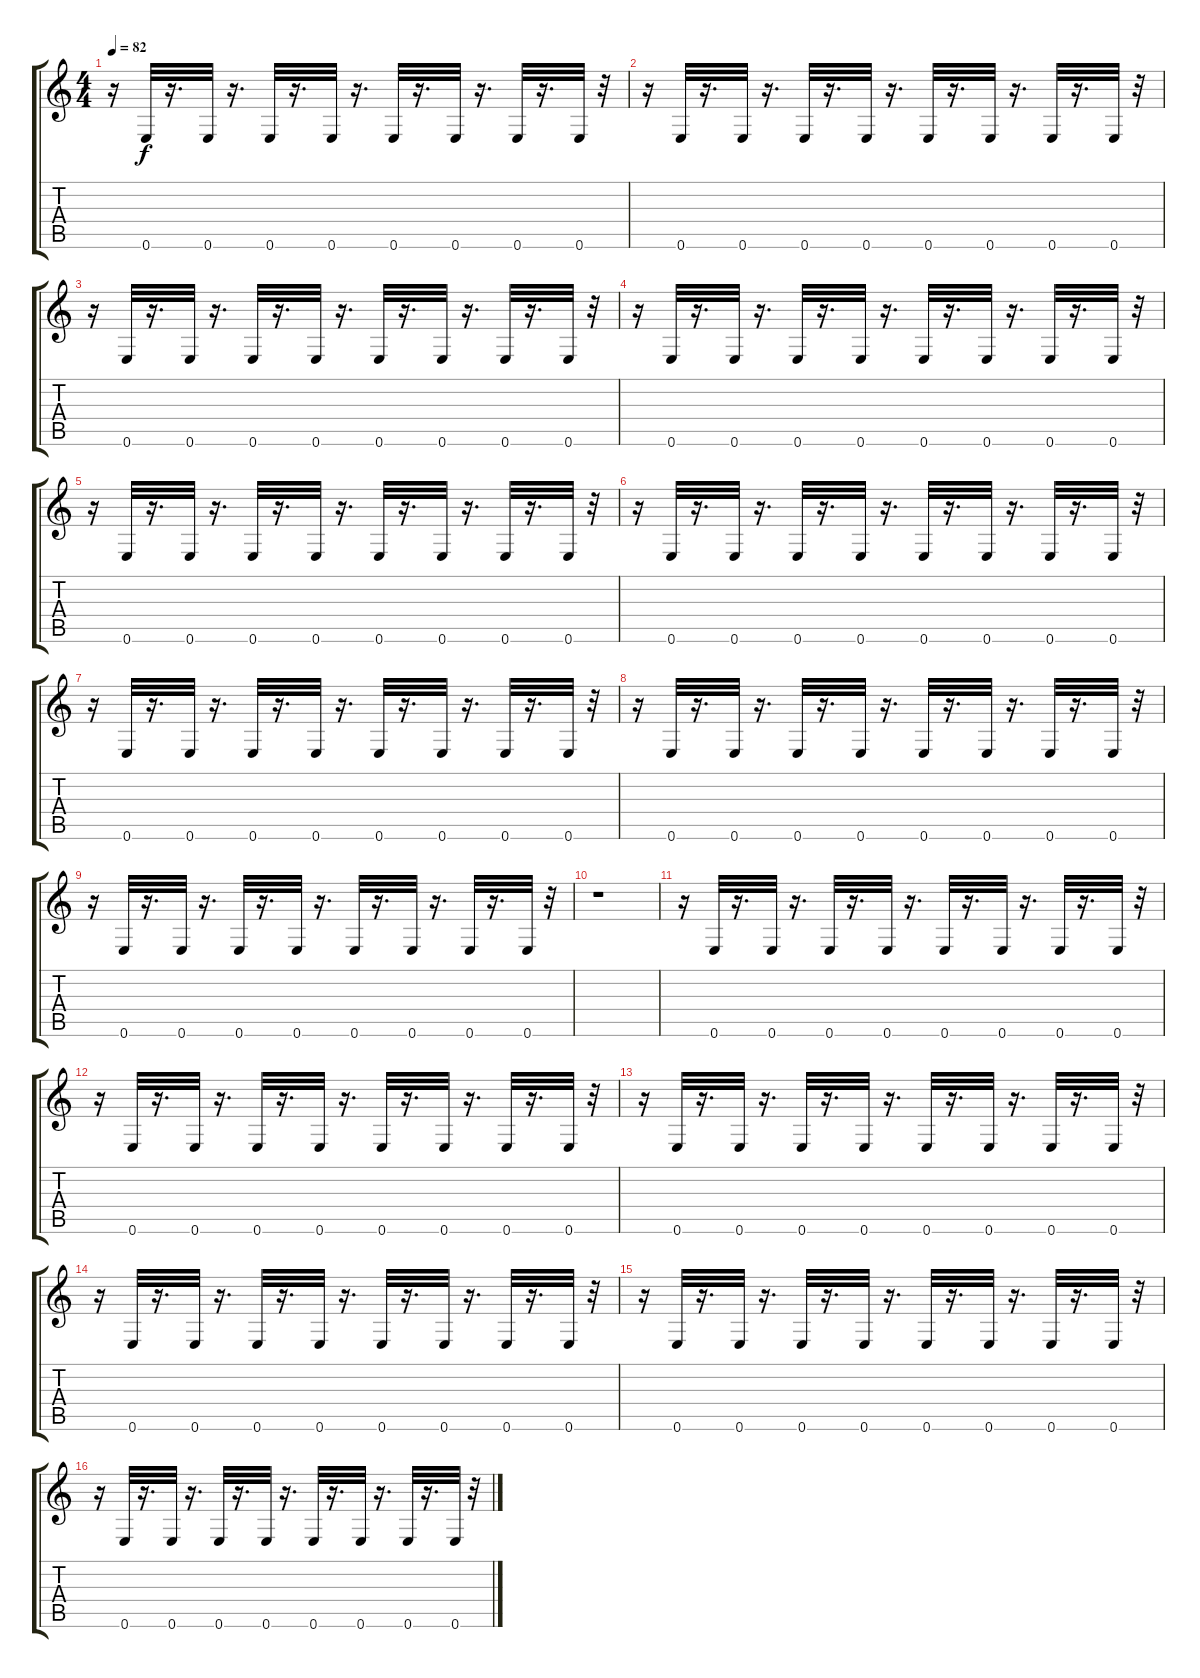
\track "" {instrument synthbass1}
\staff {score tabs}
\tuning (E4 B3 G3 D3 A2 E2) {hide}
\ts (4 4)
\tempo 82
\clef g2
\ks c
r.16{dy f} 0.6.32 r.16{d} 0.6.32 r.16{d} 0.6.32 r.16{d} 0.6.32 r.16{d} 0.6.32 r.16{d} 0.6.32 r.16{d} 0.6.32 r.16{d} 0.6.32 r.32 |
r.16 0.6.32 r.16{d} 0.6.32 r.16{d} 0.6.32 r.16{d} 0.6.32 r.16{d} 0.6.32 r.16{d} 0.6.32 r.16{d} 0.6.32 r.16{d} 0.6.32 r.32 |
r.16 0.6.32 r.16{d} 0.6.32 r.16{d} 0.6.32 r.16{d} 0.6.32 r.16{d} 0.6.32 r.16{d} 0.6.32 r.16{d} 0.6.32 r.16{d} 0.6.32 r.32 |
r.16 0.6.32 r.16{d} 0.6.32 r.16{d} 0.6.32 r.16{d} 0.6.32 r.16{d} 0.6.32 r.16{d} 0.6.32 r.16{d} 0.6.32 r.16{d} 0.6.32 r.32 |
r.16 0.6.32 r.16{d} 0.6.32 r.16{d} 0.6.32 r.16{d} 0.6.32 r.16{d} 0.6.32 r.16{d} 0.6.32 r.16{d} 0.6.32 r.16{d} 0.6.32 r.32 |
r.16 0.6.32 r.16{d} 0.6.32 r.16{d} 0.6.32 r.16{d} 0.6.32 r.16{d} 0.6.32 r.16{d} 0.6.32 r.16{d} 0.6.32 r.16{d} 0.6.32 r.32 |
r.16 0.6.32 r.16{d} 0.6.32 r.16{d} 0.6.32 r.16{d} 0.6.32 r.16{d} 0.6.32 r.16{d} 0.6.32 r.16{d} 0.6.32 r.16{d} 0.6.32 r.32 |
r.16 0.6.32 r.16{d} 0.6.32 r.16{d} 0.6.32 r.16{d} 0.6.32 r.16{d} 0.6.32 r.16{d} 0.6.32 r.16{d} 0.6.32 r.16{d} 0.6.32 r.32 |
r.16 0.6.32 r.16{d} 0.6.32 r.16{d} 0.6.32 r.16{d} 0.6.32 r.16{d} 0.6.32 r.16{d} 0.6.32 r.16{d} 0.6.32 r.16{d} 0.6.32 r.32 |
r.1 |
r.16 0.6.32 r.16{d} 0.6.32 r.16{d} 0.6.32 r.16{d} 0.6.32 r.16{d} 0.6.32 r.16{d} 0.6.32 r.16{d} 0.6.32 r.16{d} 0.6.32 r.32 |
r.16 0.6.32 r.16{d} 0.6.32 r.16{d} 0.6.32 r.16{d} 0.6.32 r.16{d} 0.6.32 r.16{d} 0.6.32 r.16{d} 0.6.32 r.16{d} 0.6.32 r.32 |
r.16 0.6.32 r.16{d} 0.6.32 r.16{d} 0.6.32 r.16{d} 0.6.32 r.16{d} 0.6.32 r.16{d} 0.6.32 r.16{d} 0.6.32 r.16{d} 0.6.32 r.32 |
r.16 0.6.32 r.16{d} 0.6.32 r.16{d} 0.6.32 r.16{d} 0.6.32 r.16{d} 0.6.32 r.16{d} 0.6.32 r.16{d} 0.6.32 r.16{d} 0.6.32 r.32 |
r.16 0.6.32 r.16{d} 0.6.32 r.16{d} 0.6.32 r.16{d} 0.6.32 r.16{d} 0.6.32 r.16{d} 0.6.32 r.16{d} 0.6.32 r.16{d} 0.6.32 r.32 |
r.16 0.6.32 r.16{d} 0.6.32 r.16{d} 0.6.32 r.16{d} 0.6.32 r.16{d} 0.6.32 r.16{d} 0.6.32 r.16{d} 0.6.32 r.16{d} 0.6.32 r.32
